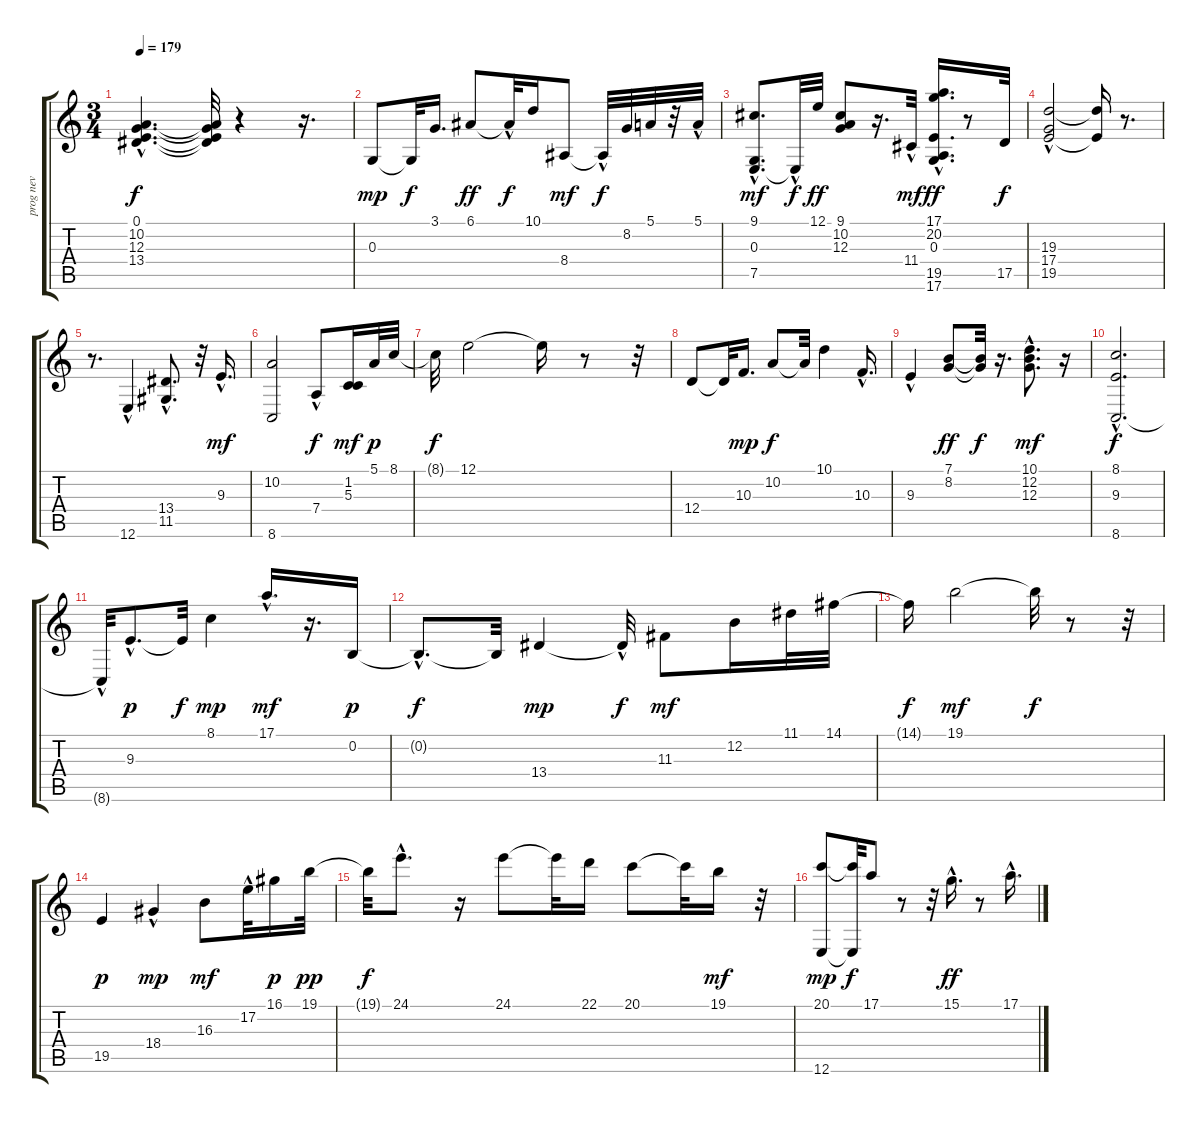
\track ("prog nev" "prog nev") {instrument acousticgrandpiano}
\staff {score tabs}
\tuning (E4 B3 G3 D3 A2 E2) {hide}
\ts (3 4)
\tempo 179
\clef g2
\ks c
(0.1{hac t} 10.2{hac t} 12.3{hac t} 13.4{hac t}).4{d dy f} (0.1{t} 10.2{t} 12.3{t} 13.4{t}).32 r.4 r.16{d} |
0.3.8{dy mp} 0.3{t}.32{dy f} 3.1.16{d} 6.1.8{dy ff} 6.1{hac t}.32{dy f} 10.1.16 8.4.8{dy mf} 8.4{hac t}.32{dy f} 8.2.32 5.1.32 r.32 5.1{hac}.32 |
(9.1 0.3{hac} 7.5{hac}).8{d dy mf} 7.5{hac t}.32{dy f} 12.1.32{dy ff} (9.1 10.2 12.3).8 r.16{d} 11.4{hac}.32{dy mf} (17.1 20.2{hac} 0.3 19.5 17.6).16{d dy ff} r.8 17.5.32{dy f} |
(19.3 17.4{hac} 19.5).2 (19.3{t} 19.5{t}).16 r.8{d} |
r.8{d} 12.6{hac}.4 (13.4{hac} 11.5{hac}).8{d} r.32 9.3{hac}.16{d dy mf} |
(10.2 8.6).2 7.4{hac}.8{dy f} (1.2 5.3).16{dy mf} 5.1.32{dy p} 8.1.32 |
8.1{t}.32{dy f} 12.1.2 12.1{t}.16 r.8 r.32 |
12.4.8 12.4{t}.32 10.3.16{d dy mp} 10.2.8{dy f} 10.2{t}.32 10.1.4 10.3{hac}.16{d} |
9.3{hac}.4 (7.1 8.2).8{dy ff} (7.1{t} 8.2{t}).32{dy f} r.16{d} (10.1 12.2 12.3{hac}).8{d dy mf} r.16 |
(8.1 9.3 8.6{hac}).2{d dy f} |
8.6{hac t}.32 9.3{hac}.8{d dy p} 9.3{t}.32{dy f} 8.1.4{dy mp} 17.1{hac}.16{d dy mf} r.16{d} 0.2.16{dy p} |
0.2{hac t}.8{d dy f} 0.2{t}.32 13.4.4{dy mp} 13.4{hac t}.32{dy f} 11.3.8{dy mf} 12.2.16 11.1.32 14.1.32 |
14.1{t}.16{dy f} 19.1.2{dy mf} 19.1{t}.32{dy f} r.8 r.32 |
19.5.4{dy p} 18.4{hac}.4{dy mp} 16.3.8{dy mf} 17.2{hac}.32 16.1.16{dy p} 19.1.32{dy pp} |
19.1{t}.32{dy f} 24.1{hac}.8{d} r.16 24.1.8 24.1{t}.32 22.1.16 20.1.8 20.1{t}.32 19.1.16{dy mf} r.32 |
(20.1 12.6).8{dy mp} (20.1{t} 12.6{t}).32{dy f} 17.1.8 r.8 r.32 15.1{hac}.16{d dy ff} r.8 17.1{hac}.16{d}
